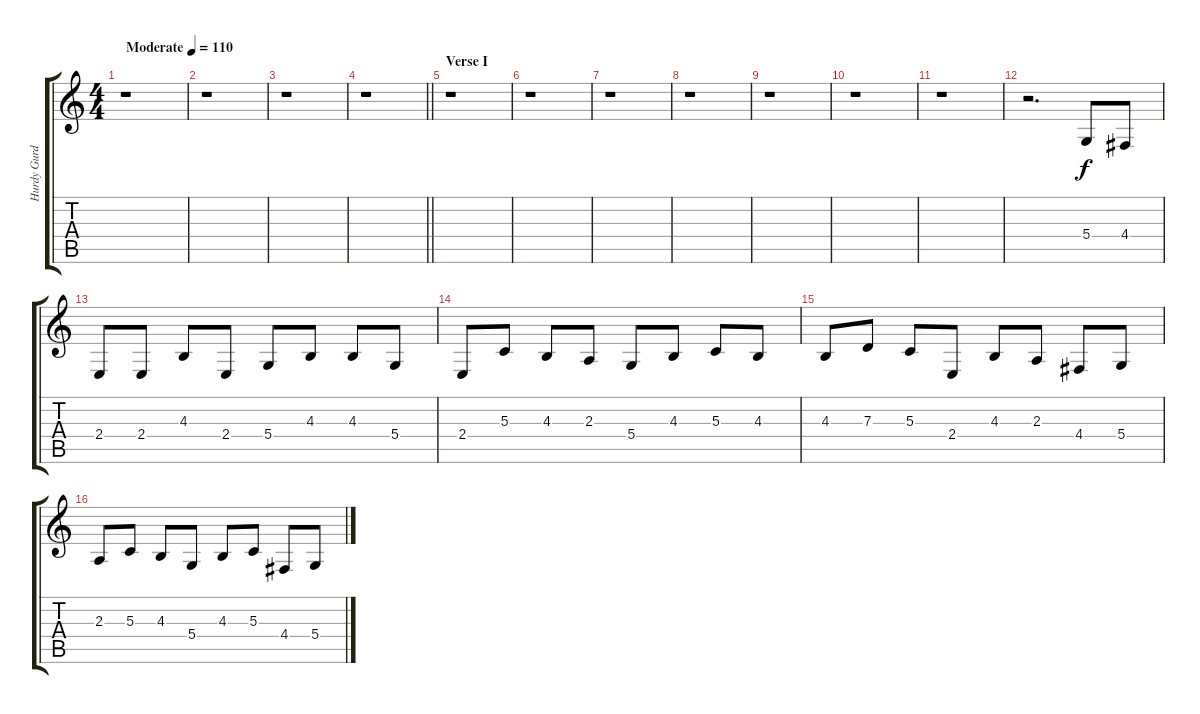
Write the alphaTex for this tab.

\track ("Hurdy Gurdy" "Hurdy Gurd") {instrument cello}
\staff {score tabs}
\tuning (E4 B3 G3 D3 A2 E2) {hide}
\ts (4 4)
\tempo (110 "Moderate")
\clef g2
\ks c
r.1{dy f instrument cello} |
r.1 |
r.1 |
\barLineRight lightlight
r.1 |
\section ("" "Verse I")
r.1 |
r.1 |
r.1 |
r.1 |
r.1 |
r.1 |
r.1 |
r.2{d} 5.4.8 4.4.8 |
2.4.8 2.4.8 4.3.8 2.4.8 5.4.8 4.3.8 4.3.8 5.4.8 |
2.4.8 5.3.8 4.3.8 2.3.8 5.4.8 4.3.8 5.3.8 4.3.8 |
4.3.8 7.3.8 5.3.8 2.4.8 4.3.8 2.3.8 4.4.8 5.4.8 |
2.3.8 5.3.8 4.3.8 5.4.8 4.3.8 5.3.8 4.4.8 5.4.8
